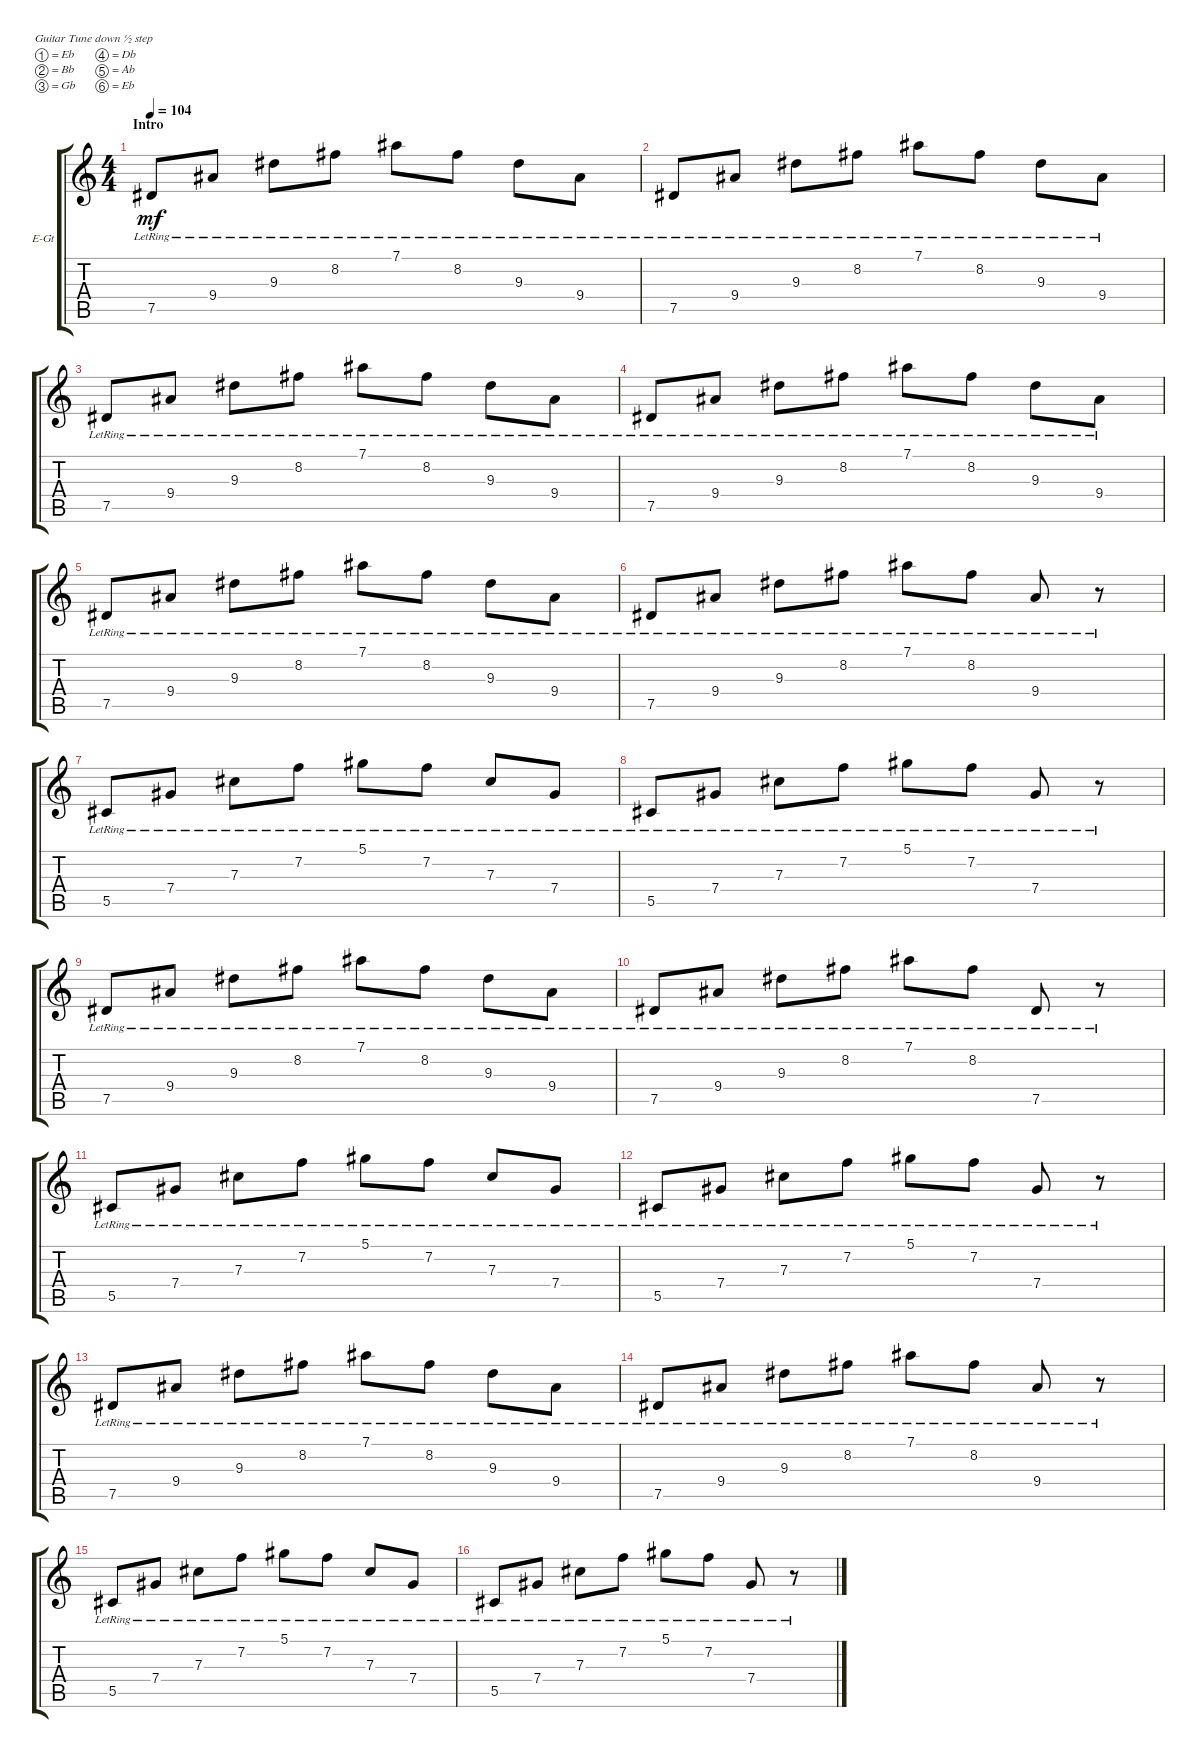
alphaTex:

\defaultSystemsLayout 4
\bracketExtendMode groupsimilarinstruments
\firstSystemTrackNameOrientation horizontal
\otherSystemsTrackNameOrientation horizontal
\track ("Clean" "E-Gt") {instrument overdrivenguitar}
\staff {score tabs}
\tuning (Eb4 Bb3 Gb3 Db3 Ab2 Eb2)
\ts (4 4)
\section ("" "Intro")
\tempo 104
\clef g2
\ks c
7.5{lr}.8{dy mf instrument overdrivenguitar} 9.4{lr}.8 9.3{lr}.8 8.2{lr}.8 7.1{lr}.8 8.2{lr}.8 9.3{lr}.8 9.4{lr}.8 |
7.5{lr}.8 9.4{lr}.8 9.3{lr}.8 8.2{lr}.8 7.1{lr}.8 8.2{lr}.8 9.3{lr}.8 9.4{lr}.8 |
7.5{lr}.8 9.4{lr}.8 9.3{lr}.8 8.2{lr}.8 7.1{lr}.8 8.2{lr}.8 9.3{lr}.8 9.4{lr}.8 |
7.5{lr}.8 9.4{lr}.8 9.3{lr}.8 8.2{lr}.8 7.1{lr}.8 8.2{lr}.8 9.3{lr}.8 9.4{lr}.8 |
7.5{lr}.8 9.4{lr}.8 9.3{lr}.8 8.2{lr}.8 7.1{lr}.8 8.2{lr}.8 9.3{lr}.8 9.4{lr}.8 |
7.5{lr}.8 9.4{lr}.8 9.3{lr}.8 8.2{lr}.8 7.1{lr}.8 8.2{lr}.8 9.4{lr}.8 r.8 |
5.5{lr}.8 7.4{lr}.8 7.3{lr}.8 7.2{lr}.8 5.1{lr}.8 7.2{lr}.8 7.3{lr}.8 7.4{lr}.8 |
5.5{lr}.8 7.4{lr}.8 7.3{lr}.8 7.2{lr}.8 5.1{lr}.8 7.2{lr}.8 7.4{lr}.8 r.8 |
7.5{lr}.8 9.4{lr}.8 9.3{lr}.8 8.2{lr}.8 7.1{lr}.8 8.2{lr}.8 9.3{lr}.8 9.4{lr}.8 |
7.5{lr}.8 9.4{lr}.8 9.3{lr}.8 8.2{lr}.8 7.1{lr}.8 8.2{lr}.8 7.5{lr}.8 r.8 |
5.5{lr}.8 7.4{lr}.8 7.3{lr}.8 7.2{lr}.8 5.1{lr}.8 7.2{lr}.8 7.3{lr}.8 7.4{lr}.8 |
5.5{lr}.8 7.4{lr}.8 7.3{lr}.8 7.2{lr}.8 5.1{lr}.8 7.2{lr}.8 7.4{lr}.8 r.8 |
7.5{lr}.8 9.4{lr}.8 9.3{lr}.8 8.2{lr}.8 7.1{lr}.8 8.2{lr}.8 9.3{lr}.8 9.4{lr}.8 |
7.5{lr}.8 9.4{lr}.8 9.3{lr}.8 8.2{lr}.8 7.1{lr}.8 8.2{lr}.8 9.4{lr}.8 r.8 |
5.5{lr}.8 7.4{lr}.8 7.3{lr}.8 7.2{lr}.8 5.1{lr}.8 7.2{lr}.8 7.3{lr}.8 7.4{lr}.8 |
5.5{lr}.8 7.4{lr}.8 7.3{lr}.8 7.2{lr}.8 5.1{lr}.8 7.2{lr}.8 7.4{lr}.8 r.8
